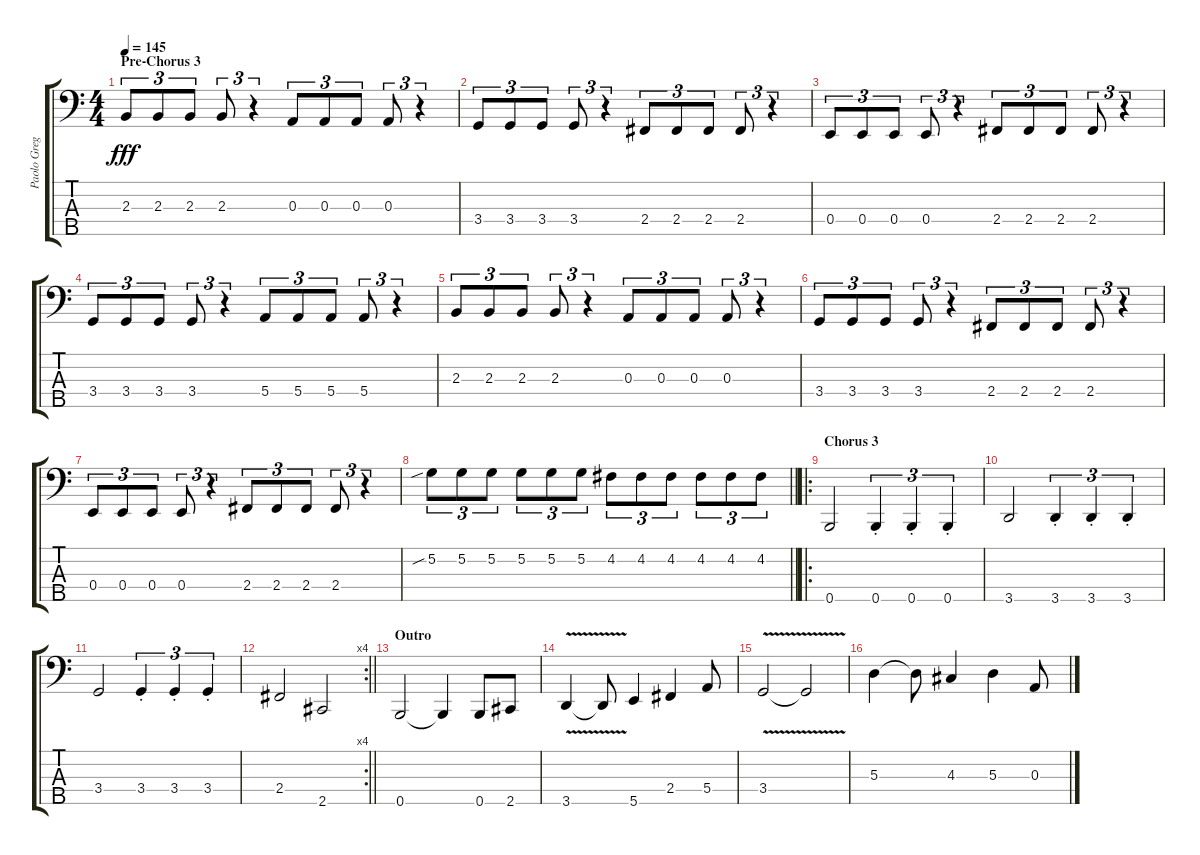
\track ("Paolo Gregoletto" "Paolo Greg") {instrument electricbassfinger bank 1}
\staff {score tabs}
\tuning (G2 D2 A1 E1 B0) {hide}
\ts (4 4)
\section ("" "Pre-Chorus 3")
\tempo 145
\clef f4
\ks c
2.3.8{tu (3 2) dy fff} 2.3.8{tu (3 2)} 2.3.8{tu (3 2)} 2.3.8{tu (3 2)} r.4{tu (3 2)} 0.3.8{tu (3 2)} 0.3.8{tu (3 2)} 0.3.8{tu (3 2)} 0.3.8{tu (3 2)} r.4{tu (3 2)} |
3.4.8{tu (3 2)} 3.4.8{tu (3 2)} 3.4.8{tu (3 2)} 3.4.8{tu (3 2)} r.4{tu (3 2)} 2.4.8{tu (3 2)} 2.4.8{tu (3 2)} 2.4.8{tu (3 2)} 2.4.8{tu (3 2)} r.4{tu (3 2)} |
0.4.8{tu (3 2)} 0.4.8{tu (3 2)} 0.4.8{tu (3 2)} 0.4.8{tu (3 2)} r.4{tu (3 2)} 2.4.8{tu (3 2)} 2.4.8{tu (3 2)} 2.4.8{tu (3 2)} 2.4.8{tu (3 2)} r.4{tu (3 2)} |
3.4.8{tu (3 2)} 3.4.8{tu (3 2)} 3.4.8{tu (3 2)} 3.4.8{tu (3 2)} r.4{tu (3 2)} 5.4.8{tu (3 2)} 5.4.8{tu (3 2)} 5.4.8{tu (3 2)} 5.4.8{tu (3 2)} r.4{tu (3 2)} |
2.3.8{tu (3 2)} 2.3.8{tu (3 2)} 2.3.8{tu (3 2)} 2.3.8{tu (3 2)} r.4{tu (3 2)} 0.3.8{tu (3 2)} 0.3.8{tu (3 2)} 0.3.8{tu (3 2)} 0.3.8{tu (3 2)} r.4{tu (3 2)} |
3.4.8{tu (3 2)} 3.4.8{tu (3 2)} 3.4.8{tu (3 2)} 3.4.8{tu (3 2)} r.4{tu (3 2)} 2.4.8{tu (3 2)} 2.4.8{tu (3 2)} 2.4.8{tu (3 2)} 2.4.8{tu (3 2)} r.4{tu (3 2)} |
0.4.8{tu (3 2)} 0.4.8{tu (3 2)} 0.4.8{tu (3 2)} 0.4.8{tu (3 2)} r.4{tu (3 2)} 2.4.8{tu (3 2)} 2.4.8{tu (3 2)} 2.4.8{tu (3 2)} 2.4.8{tu (3 2)} r.4{tu (3 2)} |
\barLineRight lightlight
5.2{sib}.8{tu (3 2)} 5.2.8{tu (3 2)} 5.2.8{tu (3 2)} 5.2.8{tu (3 2)} 5.2.8{tu (3 2)} 5.2.8{tu (3 2)} 4.2.8{tu (3 2)} 4.2.8{tu (3 2)} 4.2.8{tu (3 2)} 4.2.8{tu (3 2)} 4.2.8{tu (3 2)} 4.2.8{tu (3 2)} |
\ro
\section ("" "Chorus 3")
0.5.2 0.5{st}.4{tu (3 2)} 0.5{st}.4{tu (3 2)} 0.5{st}.4{tu (3 2)} |
3.5.2 3.5{st}.4{tu (3 2)} 3.5{st}.4{tu (3 2)} 3.5{st}.4{tu (3 2)} |
3.4.2 3.4{st}.4{tu (3 2)} 3.4{st}.4{tu (3 2)} 3.4{st}.4{tu (3 2)} |
\rc 4
\barLineRight lightlight
2.4.2 2.5.2 |
\section ("" "Outro")
0.5.2 0.5{t}.4 0.5.8 2.5.8 |
3.5{v}.4 3.5{t}.8 5.5.4 2.4.4 5.4.8 |
3.4{v}.2 3.4{t}.2 |
5.3.4 5.3{t}.8 4.3.4 5.3.4 0.3.8
